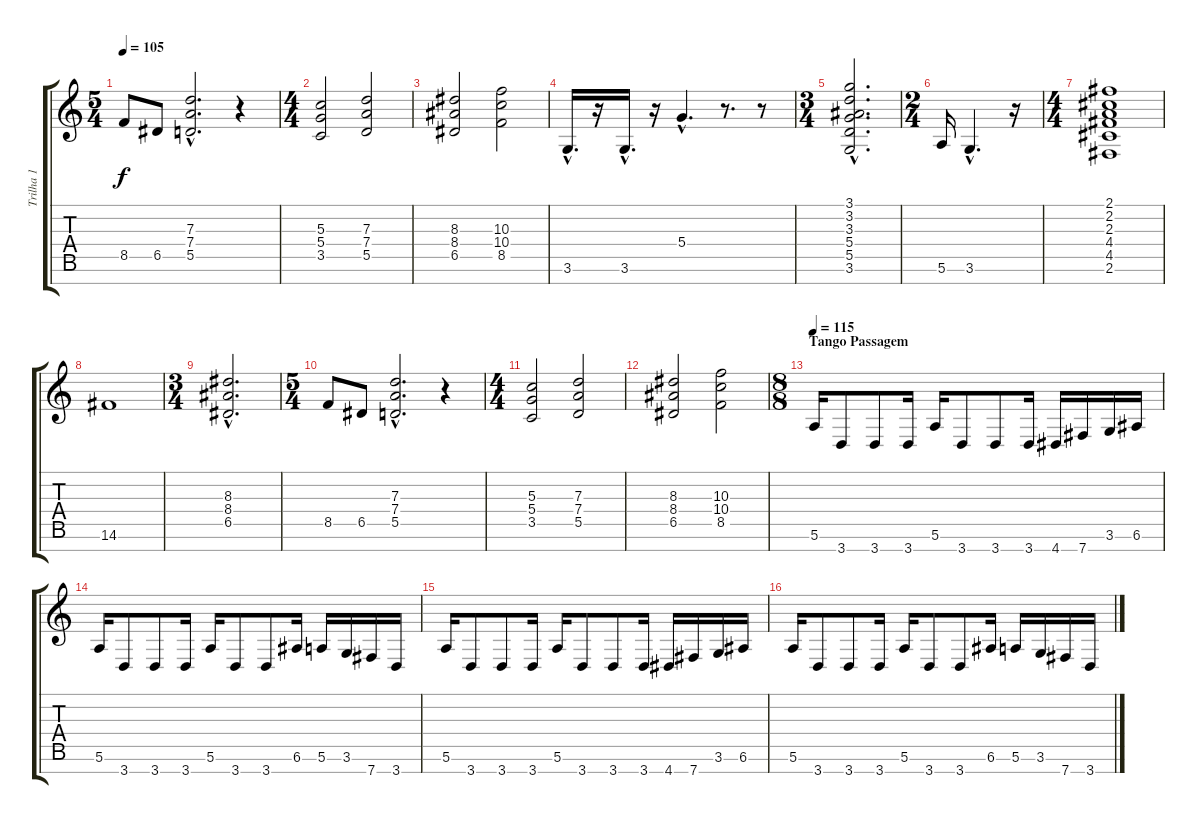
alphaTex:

\track ("Trilha 1" "Trilha 1") {instrument distortionguitar}
\staff {score tabs}
\tuning (E4 B3 G3 D3 A2 E2 B1) {hide}
\ts (5 4)
\tempo 105
\clef g2
\ks c
8.5.8{dy f} 6.5.8 (7.3{hac} 7.4{hac} 5.5{hac}).2{d} r.4 |
\ts (4 4)
(5.3 5.4 3.5).2 (7.3 7.4 5.5).2 |
(8.3 8.4 6.5).2 (10.3 10.4 8.5).2 |
3.6{hac}.16{d} r.16 3.6{hac}.16{d} r.16 5.4{hac}.4{d} r.8{d} r.8 |
\ts (3 4)
(3.1{hac} 3.2{hac} 3.3{hac} 5.4{hac} 5.5{hac} 3.6{hac}).2{d} |
\ts (2 4)
5.6.16 3.6{hac}.4{d} r.16 |
\ts (4 4)
(2.1 2.2 2.3 4.4 4.5 2.6).1 |
14.6.1 |
\ts (3 4)
(8.3{hac} 8.4{hac} 6.5{hac}).2{d} |
\ts (5 4)
8.5.8 6.5.8 (7.3{hac} 7.4{hac} 5.5{hac}).2{d} r.4 |
\ts (4 4)
(5.3 5.4 3.5).2 (7.3 7.4 5.5).2 |
(8.3 8.4 6.5).2 (10.3 10.4 8.5).2 |
\ts (8 8)
\section ("" "Tango Passagem")
\tempo 115
5.6.16 3.7.8 3.7.8 3.7.16 5.6.16 3.7.8 3.7.8 3.7.16 4.7.16 7.7.16 3.6.16 6.6.16 |
5.6.16 3.7.8 3.7.8 3.7.16 5.6.16 3.7.8 3.7.8 6.6.16 5.6.16 3.6.16 7.7.16 3.7.16 |
5.6.16 3.7.8 3.7.8 3.7.16 5.6.16 3.7.8 3.7.8 3.7.16 4.7.16 7.7.16 3.6.16 6.6.16 |
5.6.16 3.7.8 3.7.8 3.7.16 5.6.16 3.7.8 3.7.8 6.6.16 5.6.16 3.6.16 7.7.16 3.7.16
